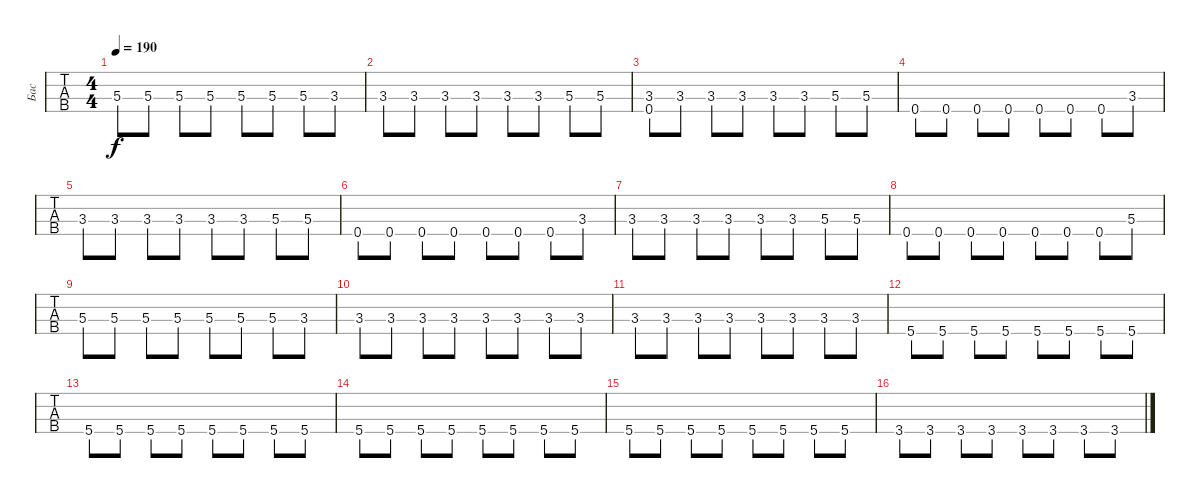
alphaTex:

\track ("Бас" "Бас") {instrument electricbassfinger}
\staff {tabs}
\tuning (G2 D2 A1 E1) {hide}
\ts (4 4)
\tempo 190
\clef f4
\ks c
5.3.8{dy f} 5.3.8 5.3.8 5.3.8 5.3.8 5.3.8 5.3.8 3.3.8 |
3.3.8 3.3.8 3.3.8 3.3.8 3.3.8 3.3.8 5.3.8 5.3.8 |
(3.3 0.4).8 3.3.8 3.3.8 3.3.8 3.3.8 3.3.8 5.3.8 5.3.8 |
0.4.8 0.4.8 0.4.8 0.4.8 0.4.8 0.4.8 0.4.8 3.3.8 |
3.3.8 3.3.8 3.3.8 3.3.8 3.3.8 3.3.8 5.3.8 5.3.8 |
0.4.8 0.4.8 0.4.8 0.4.8 0.4.8 0.4.8 0.4.8 3.3.8 |
3.3.8 3.3.8 3.3.8 3.3.8 3.3.8 3.3.8 5.3.8 5.3.8 |
0.4.8 0.4.8 0.4.8 0.4.8 0.4.8 0.4.8 0.4.8 5.3.8 |
5.3.8 5.3.8 5.3.8 5.3.8 5.3.8 5.3.8 5.3.8 3.3.8 |
3.3.8 3.3.8 3.3.8 3.3.8 3.3.8 3.3.8 3.3.8 3.3.8 |
3.3.8 3.3.8 3.3.8 3.3.8 3.3.8 3.3.8 3.3.8 3.3.8 |
5.4.8 5.4.8 5.4.8 5.4.8 5.4.8 5.4.8 5.4.8 5.4.8 |
5.4.8 5.4.8 5.4.8 5.4.8 5.4.8 5.4.8 5.4.8 5.4.8 |
5.4.8 5.4.8 5.4.8 5.4.8 5.4.8 5.4.8 5.4.8 5.4.8 |
5.4.8 5.4.8 5.4.8 5.4.8 5.4.8 5.4.8 5.4.8 5.4.8 |
3.4.8 3.4.8 3.4.8 3.4.8 3.4.8 3.4.8 3.4.8 3.4.8
